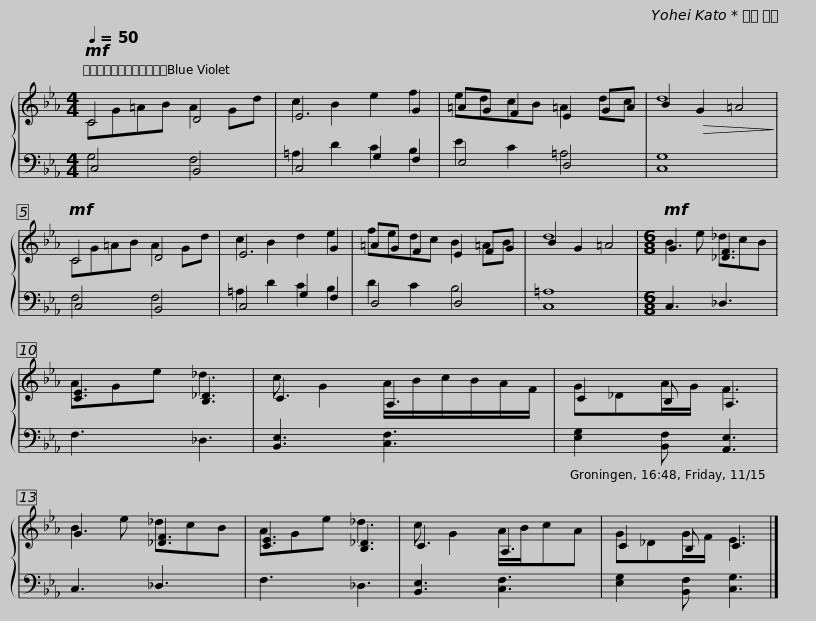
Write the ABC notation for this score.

X:1
%%score { ( 1 2 ) | ( 3 4 ) }
L:1/8
Q:1/4=50
M:4/4
I:linebreak $
K:Eb
V:1 treble
V:2 treble
V:3 bass
V:4 bass
V:1
!mf! C4 D4 | E6 G2 | =AG F2 E2 GA | B2!>(! G2 =A4!>)! |!mf! C4 D4 |$ %5
 E6 G2 | =AG F2 E2 FG | B2 G2 =A4 |[M:6/8]!mf! G3 [_DF]3 | [CE]3 [B,_D]3 | %10
 C3 A,3 |$ C2 B, A,3 | G3 [_DF]3 | [CE]3 [B,_D]3 | C3 A,3 | %15
 C2 B, C3 |] %16
V:2
 CG=AB A2 Gd | c2 B2 e2 f2 | edcB =A2 dc | d8 | CG=AB A2 Gd |$ %5
 c2 B2 d2 e2 | fedc B2 =AB | d8 |[M:6/8] B2 e _dcB | AGe _d3 | %10
 c G2 A/B/c/B/A/F/ |$ G_DA/G/ F3 | B2 e _dcB | AGe _d3 | c G2 A/B/cA | %15
 G_DG/F/ E3 |] %16
V:3
 C,4 B,,4 | C,4 G,2 F,2 | E,4 D,4 | [C,G,]8 | C,4 B,,4 |$ %5
 C,4 G,2 F,2 | D,4 D,4 | [C,=A,]8 |[M:6/8] C,3 _D,3 | F,3 _D,3 | %10
 [B,,E,]3 [C,F,]3 |$ [E,G,]2 [B,,F,] [A,,E,]3 | C,3 _D,3 | F,3 _D,3 | [B,,E,]3 [C,F,]3 | %15
 [E,G,]2 [B,,F,] [C,G,]3 |] %16
V:4
 G,4 F,4 | =A,2 D2 C2 B,2 | E2 C2 =A,4 | x8 | F,4 F,4 |$ %5
 =A,2 D2 C2 B,2 | D2 C2 B,4 | x8 |[M:6/8] x6 | x6 | %10
 x6 |$ x6 | x6 | x6 | x6 | %15
 x6 |] %16
